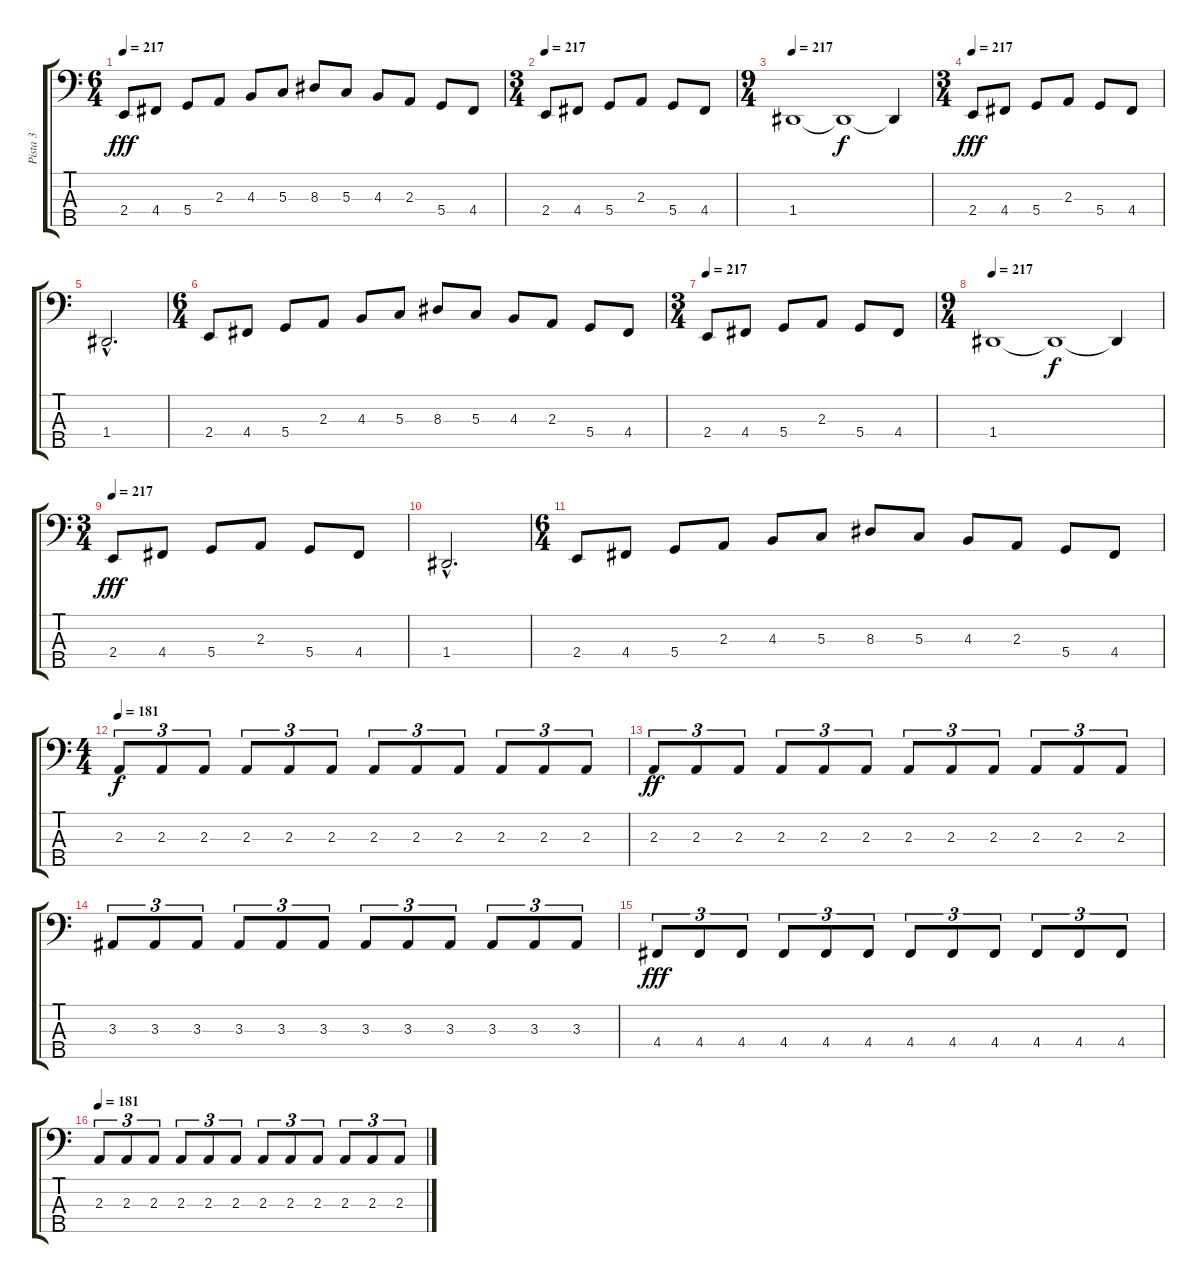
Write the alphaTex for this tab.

\track ("Pista 3" "Pista 3") {instrument slapbass2}
\staff {score tabs}
\tuning (F2 C2 G1 D1 A0) {hide}
\ts (6 4)
\tempo 217
\clef f4
\ks c
2.4.8{dy fff} 4.4.8 5.4.8 2.3.8 4.3.8 5.3.8 8.3.8 5.3.8 4.3.8 2.3.8 5.4.8 4.4.8 |
\ts (3 4)
\tempo 217
2.4.8 4.4.8 5.4.8 2.3.8 5.4.8 4.4.8 |
\ts (9 4)
\tempo 217
1.4.1 1.4{t}.1{dy f} 1.4{t}.4 |
\ts (3 4)
\tempo 217
2.4.8{dy fff} 4.4.8 5.4.8 2.3.8 5.4.8 4.4.8 |
1.4{hac}.2{d} |
\ts (6 4)
2.4.8 4.4.8 5.4.8 2.3.8 4.3.8 5.3.8 8.3.8 5.3.8 4.3.8 2.3.8 5.4.8 4.4.8 |
\ts (3 4)
\tempo 217
2.4.8 4.4.8 5.4.8 2.3.8 5.4.8 4.4.8 |
\ts (9 4)
\tempo 217
1.4.1 1.4{t}.1{dy f} 1.4{t}.4 |
\ts (3 4)
\tempo 217
2.4.8{dy fff} 4.4.8 5.4.8 2.3.8 5.4.8 4.4.8 |
1.4{hac}.2{d} |
\ts (6 4)
2.4.8 4.4.8 5.4.8 2.3.8 4.3.8 5.3.8 8.3.8 5.3.8 4.3.8 2.3.8 5.4.8 4.4.8 |
\ts (4 4)
\tempo 181
2.3.8{tu (3 2) dy f} 2.3.8{tu (3 2)} 2.3.8{tu (3 2)} 2.3.8{tu (3 2)} 2.3.8{tu (3 2)} 2.3.8{tu (3 2)} 2.3.8{tu (3 2)} 2.3.8{tu (3 2)} 2.3.8{tu (3 2)} 2.3.8{tu (3 2)} 2.3.8{tu (3 2)} 2.3.8{tu (3 2)} |
2.3.8{tu (3 2) dy ff} 2.3.8{tu (3 2)} 2.3.8{tu (3 2)} 2.3.8{tu (3 2)} 2.3.8{tu (3 2)} 2.3.8{tu (3 2)} 2.3.8{tu (3 2)} 2.3.8{tu (3 2)} 2.3.8{tu (3 2)} 2.3.8{tu (3 2)} 2.3.8{tu (3 2)} 2.3.8{tu (3 2)} |
3.3.8{tu (3 2)} 3.3.8{tu (3 2)} 3.3.8{tu (3 2)} 3.3.8{tu (3 2)} 3.3.8{tu (3 2)} 3.3.8{tu (3 2)} 3.3.8{tu (3 2)} 3.3.8{tu (3 2)} 3.3.8{tu (3 2)} 3.3.8{tu (3 2)} 3.3.8{tu (3 2)} 3.3.8{tu (3 2)} |
4.4.8{tu (3 2) dy fff} 4.4.8{tu (3 2)} 4.4.8{tu (3 2)} 4.4.8{tu (3 2)} 4.4.8{tu (3 2)} 4.4.8{tu (3 2)} 4.4.8{tu (3 2)} 4.4.8{tu (3 2)} 4.4.8{tu (3 2)} 4.4.8{tu (3 2)} 4.4.8{tu (3 2)} 4.4.8{tu (3 2)} |
\tempo 181
2.3.8{tu (3 2)} 2.3.8{tu (3 2)} 2.3.8{tu (3 2)} 2.3.8{tu (3 2)} 2.3.8{tu (3 2)} 2.3.8{tu (3 2)} 2.3.8{tu (3 2)} 2.3.8{tu (3 2)} 2.3.8{tu (3 2)} 2.3.8{tu (3 2)} 2.3.8{tu (3 2)} 2.3.8{tu (3 2)}
